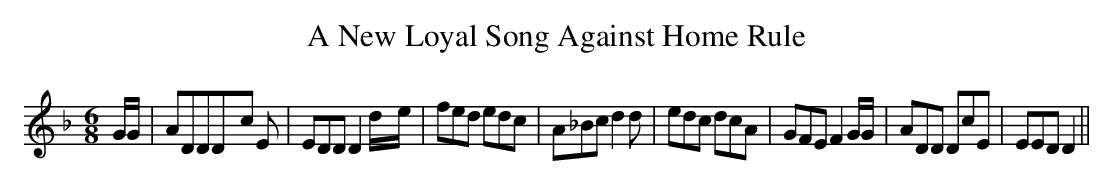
X:1
T:A New Loyal Song Against Home Rule
M:6/8
L:1/8
K:F
 G/2G/2| ADDD-c E| EDD D2d/2-e/2| fed edc| A_Bc d2 d| edc dcA| GFE F2 G/2G/2|\
 ADD DcE| EED D2||
